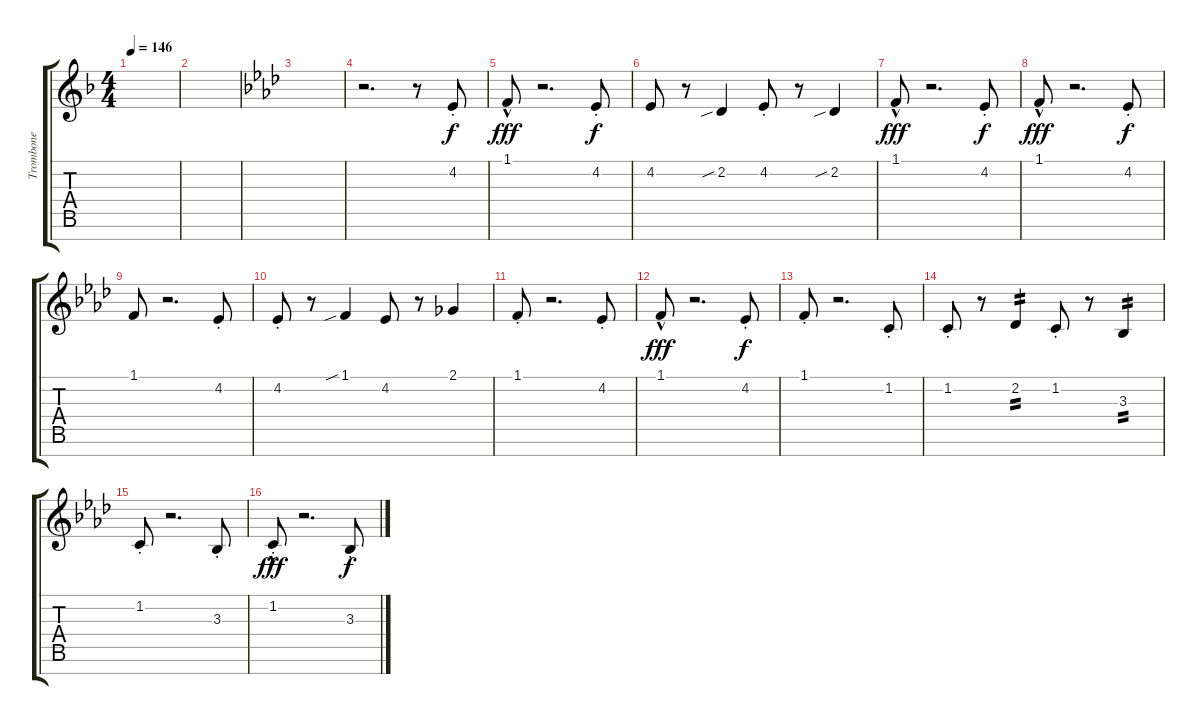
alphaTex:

\track ("Trombone" "Trombone") {instrument trombone}
\staff {score tabs}
\tuning (E4 B3 G3 D3 A2 E2 B1) {hide}
\ts (4 4)
\tempo 146
\clef g2
\ks dminor
|
|
\ks fminor
|
r.2{d} r.8 4.2{st}.8 |
1.1{hac}.8{dy fff} r.2{d} 4.2{st}.8{dy f} |
4.2.8 r.8 2.2{sib}.4 4.2{st}.8 r.8 2.2{sib}.4 |
1.1{hac}.8{dy fff} r.2{d} 4.2{st}.8{dy f} |
1.1{hac}.8{dy fff} r.2{d} 4.2{st}.8{dy f} |
1.1.8 r.2{d} 4.2{st}.8 |
4.2{st}.8 r.8 1.1{sib}.4 4.2.8 r.8 2.1.4 |
1.1{st}.8 r.2{d} 4.2{st}.8 |
1.1{hac}.8{dy fff} r.2{d} 4.2{st}.8{dy f} |
1.1{st}.8 r.2{d} 1.2{st}.8 |
1.2{st}.8 r.8 2.2.4{tp 2} 1.2{st}.8 r.8 3.3.4{tp 2} |
1.2{st}.8 r.2{d} 3.3{st}.8 |
1.2{hac st}.8{dy fff} r.2{d} 3.3{st}.8{dy f}
